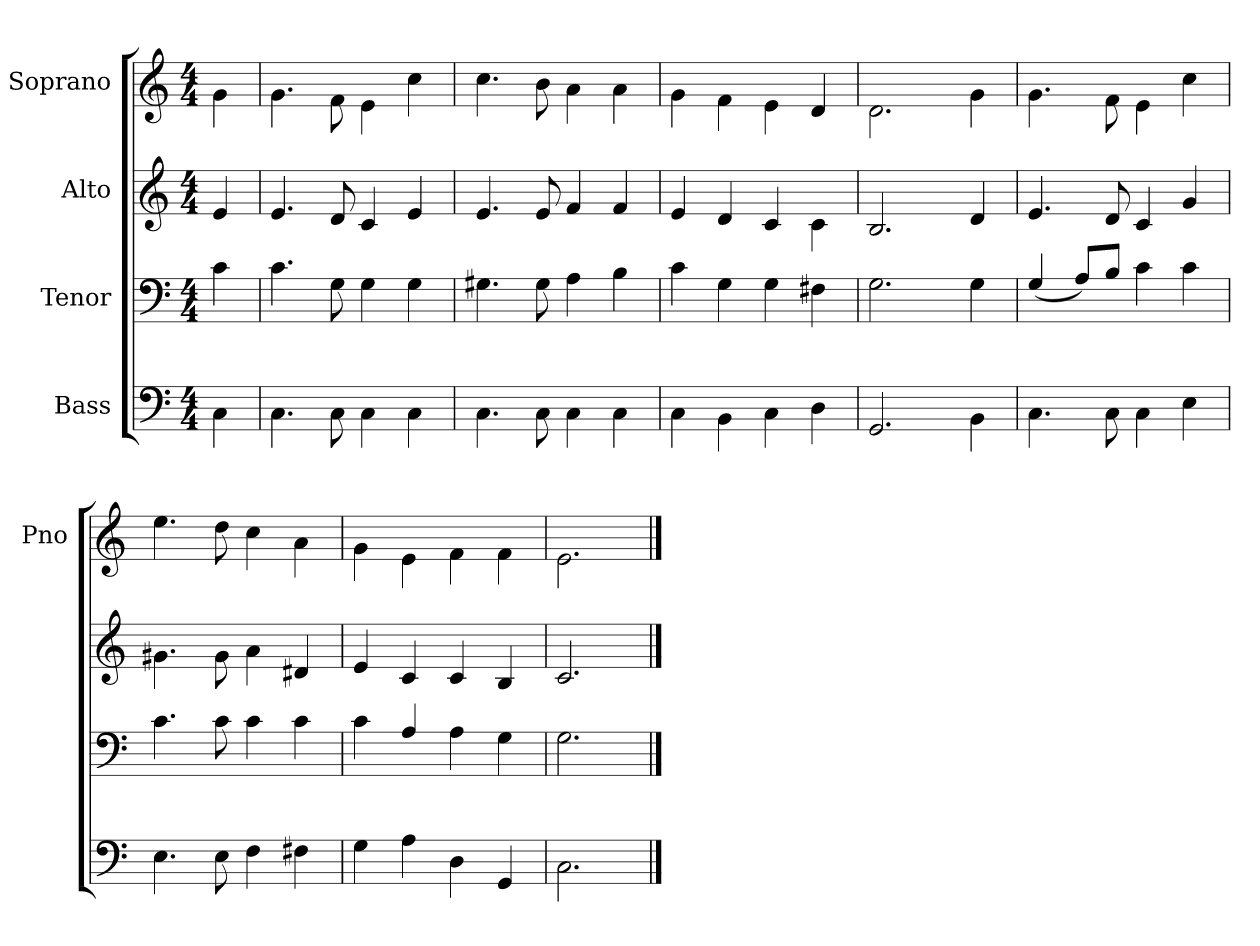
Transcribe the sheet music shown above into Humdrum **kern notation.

**kern	**kern	**kern	**kern
*part4	*part3	*part2	*part1
*staff4	*staff3	*staff2	*staff1
*I"Bass	*I"Tenor	*I"Alto	*I"Soprano
*	*	*	*I'Pno
*clefF4	*clefF4	*clefG2	*clefG2
*k[]	*k[]	*k[]	*k[]
*M4/4	*M4/4	*M4/4	*M4/4
=	=	=	=
4C\	4c\	4e/	4g\
=	=	=	=
4.C\	4.c\	4.e/	4.g\
8C\	8G\	8d/	8f\
4C\	4G\	4c/	4e\
4C\	4G\	4e/	4cc\
=	=	=	=
4.C\	4.G#X\	4.e/	4.cc\
8C\	8G#\	8e/	8b\
4C\	4A\	4f/	4a\
4C\	4B\	4f/	4a\
=	=	=	=
4C\	4c\	4e/	4g\
4BB\	4G\	4d/	4f\
4C\	4G\	4c/	4e\
4D\	4F#X\	4c\	4d/
=	=	=	=
2.GG/	2.G\	2.B/	2.d\
=-	=-	=-	=-
4BB\	4G\	4d/	4g\
=	=	=	=
4.C\	(>4G/	4.e/	4.g\
.	8A/L)	.	.
8C\	8B/J	8d/	8f\
4C\	4c\	4c/	4e\
4E\	4c\	4g/	4cc\
=	=	=	=
4.E\	4.c\	4.g#X\	4.ee\
8E\	8c\	8g#\	8dd\
4F\	4c\	4a\	4cc\
4F#X\	4c\	4d#X/	4a\
=	=	=	=
4G\	4c\	4e/	4g\
4A\	4A/	4c/	4e\
4D\	4A\	4c/	4f\
4GG/	4G\	4B/	4f\
=	=	=	=
2.C\	2.G\	2.c/	2.e\
==	==	==	==
*-	*-	*-	*-
